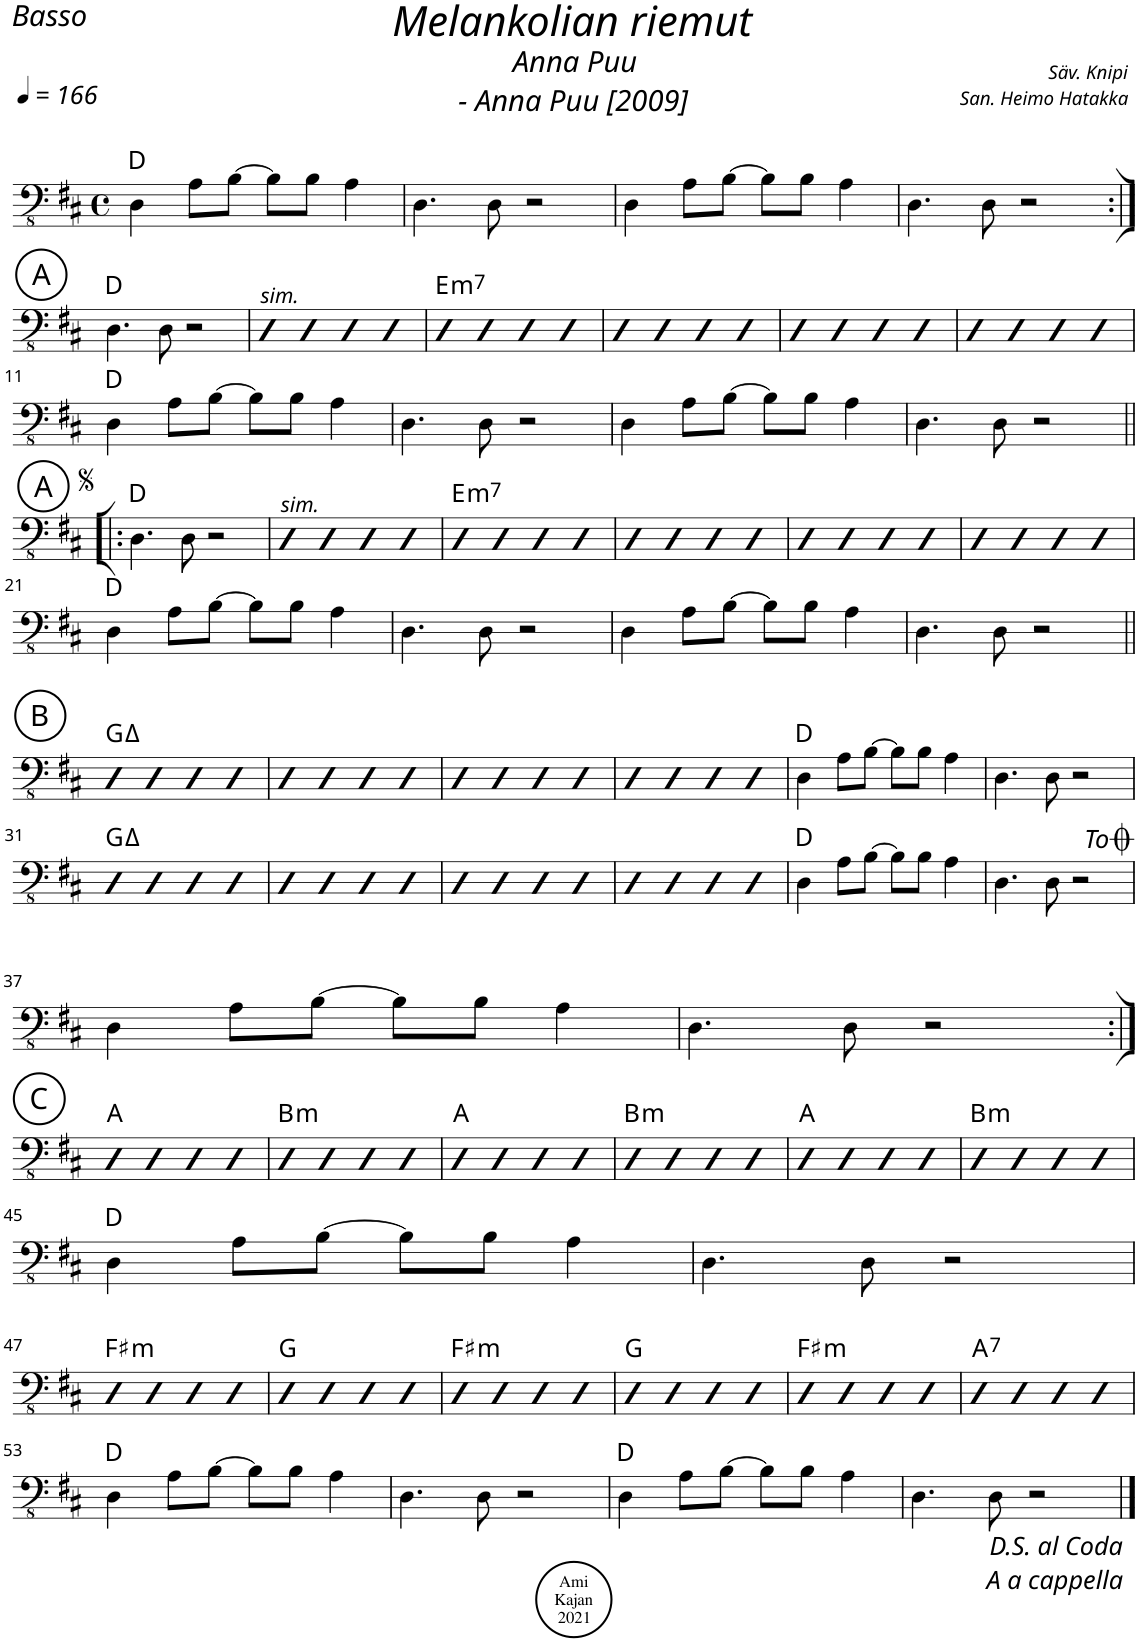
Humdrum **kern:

**kern	**harte
*part1	*part1
*staff1	*
*I"Acoustic Bass	*
*I'Bass	*
*clefFv4	*
*k[f#c#]	*
*M4/4	*
*met(c)	*
*MM166	*
=1	=1
4DD\	D:maj
8AA\L	.
[8BB\J	.
8BB\L]	.
8BB\J	.
4AA\	.
=2	=2
4.DD\	.
8DD\	.
2r	.
=3	=3
4DD\	.
8AA\L	.
[8BB\J	.
8BB\L]	.
8BB\J	.
4AA\	.
=4	=4
4.DD\	.
8DD\	.
2r	.
!!LO:LB:g=z
!!LO:REH:place=s1:a:cj:enc=circle:fs=14:t=A
=5:|!	=5:|!
4.DD\	D:maj
8DD\	.
2r	.
=6	=6
!LO:TX:a:i:t=sim.	!
4DD	.
4DD	.
4DD	.
4DD	.
=7	=7
!	!LO:H:kt=m7
4DD	E:min7
4DD	.
4DD	.
4DD	.
=8	=8
4DD	.
4DD	.
4DD	.
4DD	.
=9	=9
4DD	.
4DD	.
4DD	.
4DD	.
=10	=10
4DD	.
4DD	.
4DD	.
4DD	.
!!LO:LB:g=z
=11	=11
4DD\	D:maj
8AA\L	.
[8BB\J	.
8BB\L]	.
8BB\J	.
4AA\	.
=12	=12
4.DD\	.
8DD\	.
2r	.
=13	=13
4DD\	.
8AA\L	.
[8BB\J	.
8BB\L]	.
8BB\J	.
4AA\	.
=14	=14
4.DD\	.
8DD\	.
2r	.
!!LO:LB:g=z
!!LO:REH:place=s1:a:cj:enc=circle:fs=14:t=A
=15!|:	=15!|:
4.DD\	D:maj
8DD\	.
2r	.
=16	=16
!LO:TX:a:i:t=sim.	!
4DD	.
4DD	.
4DD	.
4DD	.
=17	=17
!	!LO:H:kt=m7
4DD	E:min7
4DD	.
4DD	.
4DD	.
=18	=18
4DD	.
4DD	.
4DD	.
4DD	.
=19	=19
4DD	.
4DD	.
4DD	.
4DD	.
=20	=20
4DD	.
4DD	.
4DD	.
4DD	.
!!LO:LB:g=z
=21	=21
4DD\	D:maj
8AA\L	.
[8BB\J	.
8BB\L]	.
8BB\J	.
4AA\	.
=22	=22
4.DD\	.
8DD\	.
2r	.
=23	=23
4DD\	.
8AA\L	.
[8BB\J	.
8BB\L]	.
8BB\J	.
4AA\	.
=24	=24
4.DD\	.
8DD\	.
2r	.
!!LO:LB:g=z
!!LO:REH:place=s1:a:cj:enc=circle:fs=14:t=B
=25||	=25||
4DD	G:maj
4DD	.
4DD	.
4DD	.
=26	=26
4DD	.
4DD	.
4DD	.
4DD	.
=27	=27
4DD	.
4DD	.
4DD	.
4DD	.
=28	=28
4DD	.
4DD	.
4DD	.
4DD	.
=29	=29
4DD\	D:maj
8AA\L	.
[8BB\J	.
8BB\L]	.
8BB\J	.
4AA\	.
=30	=30
4.DD\	.
8DD\	.
2r	.
!!LO:LB:g=z
=31	=31
4DD	G:maj
4DD	.
4DD	.
4DD	.
=32	=32
4DD	.
4DD	.
4DD	.
4DD	.
=33	=33
4DD	.
4DD	.
4DD	.
4DD	.
=34	=34
4DD	.
4DD	.
4DD	.
4DD	.
=35	=35
4DD\	D:maj
8AA\L	.
[8BB\J	.
8BB\L]	.
8BB\J	.
4AA\	.
=36	=36
4.DD\	.
8DD\	.
2r	.
!LO:TX:a:t=<i>To</i><font size="24"/><font face="ScoreText"/>	!
!!LO:LB:g=z
=37	=37
4DD\	.
8AA\L	.
[8BB\J	.
8BB\L]	.
8BB\J	.
4AA\	.
=38	=38
4.DD\	.
8DD\	.
2r	.
!!LO:LB:g=z
!!LO:REH:place=s1:a:cj:enc=circle:fs=14:t=C
=39:|!	=39:|!
4DD	A:maj
4DD	.
4DD	.
4DD	.
=40	=40
!	!LO:H:kt=m
4DD	B:min
4DD	.
4DD	.
4DD	.
=41	=41
4DD	A:maj
4DD	.
4DD	.
4DD	.
=42	=42
!	!LO:H:kt=m
4DD	B:min
4DD	.
4DD	.
4DD	.
=43	=43
4DD	A:maj
4DD	.
4DD	.
4DD	.
=44	=44
!	!LO:H:kt=m
4DD	B:min
4DD	.
4DD	.
4DD	.
!!LO:LB:g=z
=45	=45
4DD\	D:maj
8AA\L	.
[8BB\J	.
8BB\L]	.
8BB\J	.
4AA\	.
=46	=46
4.DD\	.
8DD\	.
2r	.
!!LO:LB:g=z
=47	=47
!	!LO:H:kt=m
4DD	F#:min
4DD	.
4DD	.
4DD	.
=48	=48
4DD	G:maj
4DD	.
4DD	.
4DD	.
=49	=49
!	!LO:H:kt=m
4DD	F#:min
4DD	.
4DD	.
4DD	.
=50	=50
4DD	G:maj
4DD	.
4DD	.
4DD	.
=51	=51
!	!LO:H:kt=m
4DD	F#:min
4DD	.
4DD	.
4DD	.
=52	=52
!	!LO:H:kt=7
4DD	A:7
4DD	.
4DD	.
4DD	.
!!LO:LB:g=z
=53	=53
4DD\	D:maj
8AA\L	.
[8BB\J	.
8BB\L]	.
8BB\J	.
4AA\	.
=54	=54
4.DD\	.
8DD\	.
2r	.
=55	=55
4DD\	D:maj
8AA\L	.
[8BB\J	.
8BB\L]	.
8BB\J	.
4AA\	.
=56	=56
4.DD\	.
8DD\	.
2r	.
!LO:TX:b:t=D.S. al Coda\nA a cappella	!
==	==
*-	*-
